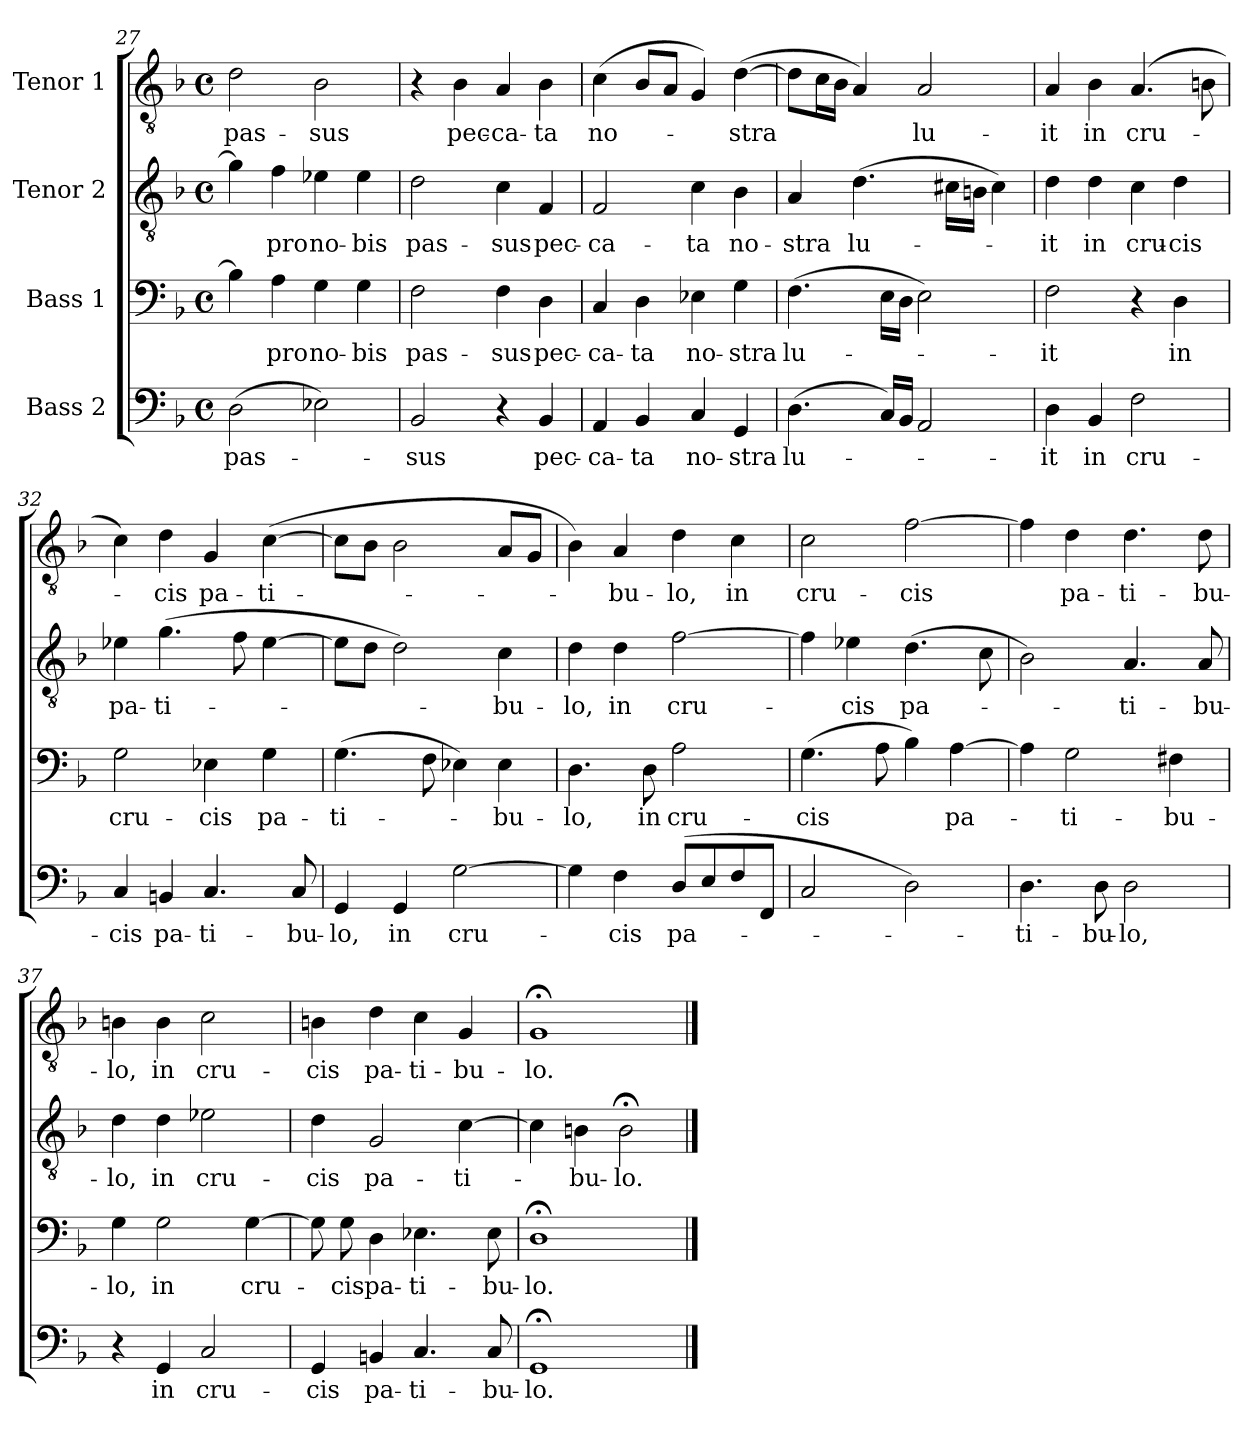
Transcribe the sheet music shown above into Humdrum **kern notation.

**kern	**text	**kern	**text	**kern	**text	**kern	**text
*part4	*part4	*part3	*part3	*part2	*part2	*part1	*part1
*staff4	*staff4	*staff3	*staff3	*staff2	*staff2	*staff1	*staff1
*I"Bass 2	*	*I"Bass 1	*	*I"Tenor 2	*	*I"Tenor 1	*
!!LO:LB:g=z
*clefF4	*	*clefF4	*	*clefGv2	*	*clefGv2	*
*k[b-]	*	*k[b-]	*	*k[b-]	*	*k[b-]	*
*F:	*	*F:	*	*F:	*	*F:	*
*M4/4	*	*M4/4	*	*M4/4	*	*M4/4	*
*met(c)	*	*met(c)	*	*met(c)	*	*met(c)	*
=27	=27	=27	=27	=27	=27	=27	=27
(2D\	pas-	4B-\]	.	4g\]	.	2d\	pas-
.	.	4A\	pro	4f\	pro	.	.
2E-X\)	.	4G\	no-	4e-X\	no-	2B-\	-sus
.	.	4G\	-bis	4e-\	-bis	.	.
=28	=28	=28	=28	=28	=28	=28	=28
2BB-/	-sus	2F\	pas-	2d\	pas-	4r	.
.	.	.	.	.	.	4B-\	pec-
4r	.	4F\	-sus	4c\	-sus	4A/	-ca-
4BB-/	pec-	4D\	pec-	4F/	pec-	4B-\	-ta
=29	=29	=29	=29	=29	=29	=29	=29
4AA/	-ca-	4C/	-ca-	2F/	-ca-	(4c\	no-
4BB-/	-ta	4D\	-ta	.	.	8B-/L	.
.	.	.	.	.	.	8A/J	.
4C/	no-	4E-X\	no-	4c\	-ta	4G/)	.
4GG/	-stra	4G\	-stra	4B-\	no-	([4d\	-stra
=30	=30	=30	=30	=30	=30	=30	=30
(4.D\	lu-	(4.F\	lu-	4A/	-stra	8d\L]	.
.	.	.	.	.	.	16c\L	.
.	.	.	.	.	.	16B-\JJ	.
.	.	.	.	(4.d\	lu-	4A/)	.
16C/LL)	.	16E\LL	.	.	.	.	.
16BB-/JJ	.	16D\JJ	.	.	.	.	.
2AA/	.	2E\)	.	.	.	2A/	lu-
.	.	.	.	16c#X\LL	.	.	.
.	.	.	.	16Bn\JJ	.	.	.
.	.	.	.	4c#\)	.	.	.
=31	=31	=31	=31	=31	=31	=31	=31
4D\	-it	2F\	-it	4d\	-it	4A/	-it
4BB-/	in	.	.	4d\	in	4B-\	in
2F\	cru-	4r	.	4c\	cru-	(4.A/	cru-
.	.	4D\	in	4d\	-cis	.	.
.	.	.	.	.	.	8Bn\	.
=32	=32	=32	=32	=32	=32	=32	=32
4C/	-cis	2G\	cru-	4e-X\	pa-	4c\)	.
4BBn/	pa-	.	.	(4.g\	-ti-	4d\	-cis
4.C/	-ti-	4E-X\	-cis	.	.	4G/	pa-
.	.	.	.	8f\	.	.	.
.	.	4G\	pa-	[4e-\	.	([4c\	-ti-
8C/	-bu-	.	.	.	.	.	.
!!LO:LB:g=z
=33	=33	=33	=33	=33	=33	=33	=33
4GG/	-lo,	(4.G\	-ti-	8e-\L]	-­-	8c\L]	-­-
.	.	.	.	8d\J	.	8B-\J	.
4GG/	in	.	.	2d\)	.	2B-\	.
.	.	8F\	.	.	.	.	.
[2G\	cru-	4E-X\)	.	.	.	.	.
.	.	4E-\	-bu-	4c\	-bu-	8A/L	.
.	.	.	.	.	.	8G/J	.
=34	=34	=34	=34	=34	=34	=34	=34
4G\]	.	4.D\	-lo,	4d\	-lo,	4B-\)	.
4F\	-cis	.	.	4d\	in	4A/	-bu-
.	.	8D\	in	.	.	.	.
(8D/L	pa-	2A\	cru-	[2f\	cru-	4d\	-lo,
8E/	.	.	.	.	.	.	.
8F/	.	.	.	.	.	4c\	in
8FF/J	.	.	.	.	.	.	.
=35	=35	=35	=35	=35	=35	=35	=35
2C/	.	(4.G\	-cis	4f\]	.	2c\	cru-
.	.	.	.	4e-X\	-cis	.	.
.	.	8A\	.	.	.	.	.
2D\)	.	4B-\)	.	(4.d\	pa-	[2f\	-cis
.	.	[4A\	pa-	.	.	.	.
.	.	.	.	8c\	.	.	.
=36	=36	=36	=36	=36	=36	=36	=36
4.D\	-ti-	4A\]	.	2B-\)	.	4f\]	.
.	.	2G\	-ti-	.	.	4d\	pa-
8D\	-bu-	.	.	.	.	.	.
2D\	-lo,	.	.	4.A/	-ti-	4.d\	-ti-
.	.	4F#X\	-bu-	.	.	.	.
.	.	.	.	8A/	-bu-	8d\	-bu-
=37	=37	=37	=37	=37	=37	=37	=37
4r	.	4G\	-lo,	4d\	-lo,	4Bn\	-lo,
4GG/	in	2G\	in	4d\	in	4B\	in
2C/	cru-	.	.	2e-X\	cru-	2c\	cru-
.	.	[4G\	cru-	.	.	.	.
=38	=38	=38	=38	=38	=38	=38	=38
4GG/	-cis	8G\]	.	4d\	-cis	4Bn\	-cis
.	.	8G\	-cis	.	.	.	.
4BBn/	pa-	4D\	pa-	2G/	pa-	4d\	pa-
4.C/	-ti-	4.E-X\	-ti-	.	.	4c\	-ti-
.	.	.	.	[4c\	-ti-	4G/	-bu-
8C/	-bu-	8E-\	-bu-	.	.	.	.
=39	=39	=39	=39	=39	=39	=39	=39
1GG;<	-lo.	1D;<	-lo.	4c\]	.	1G;<	-lo.
.	.	.	.	4Bn\	-bu-	.	.
.	.	.	.	2B;<\	-lo.	.	.
==	==	==	==	==	==	==	==
*-	*-	*-	*-	*-	*-	*-	*-
